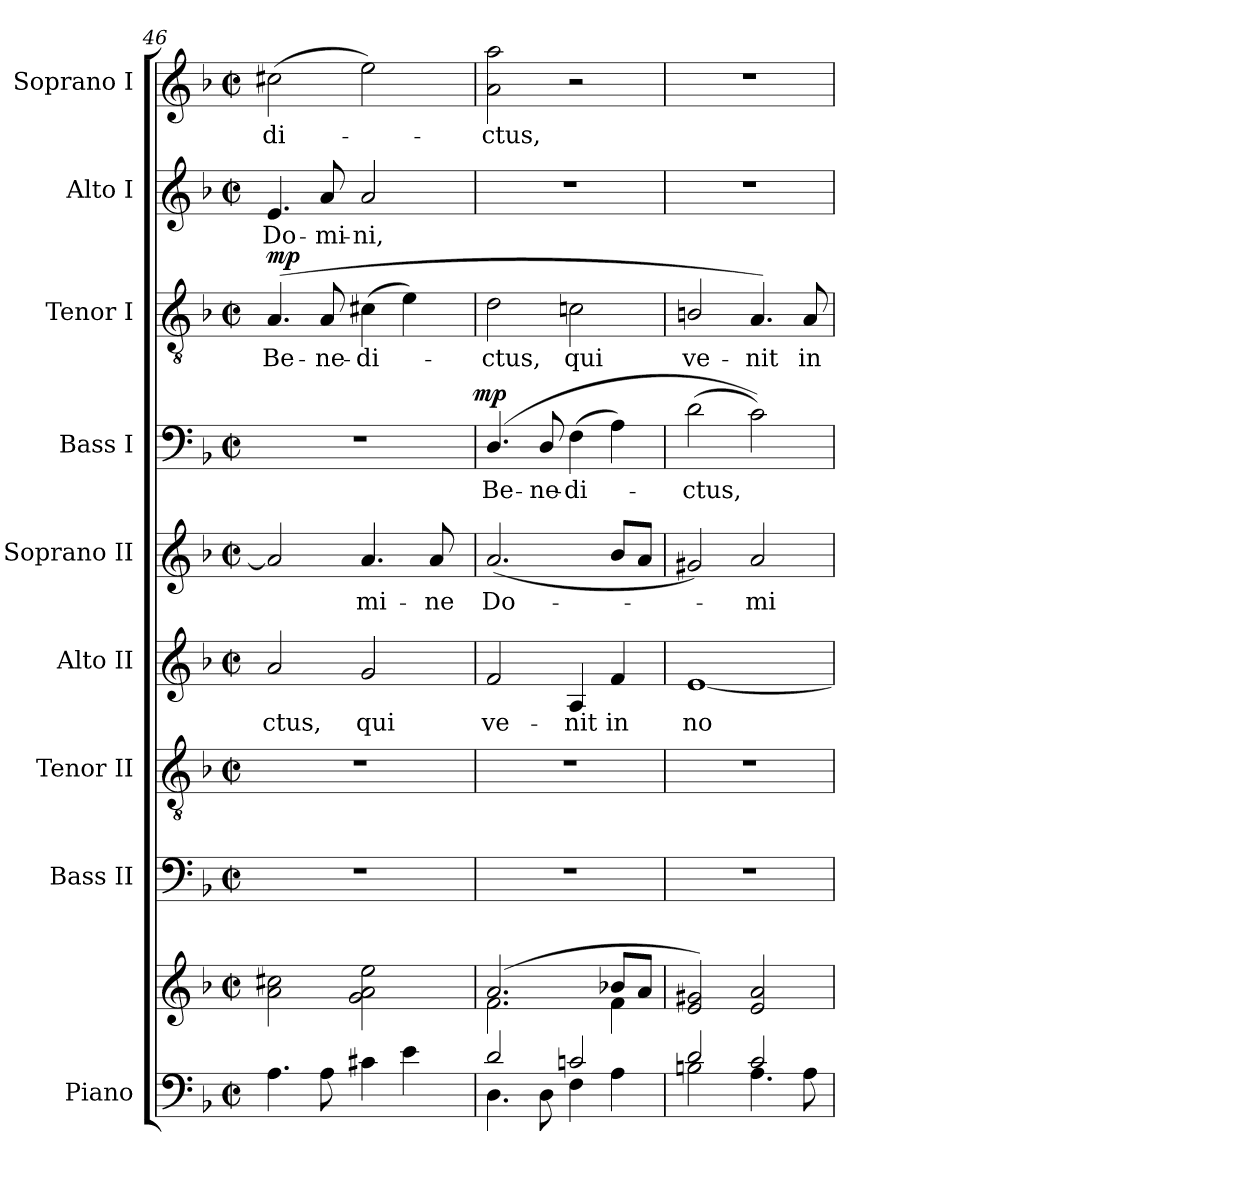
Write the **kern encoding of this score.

**kern	**kern	**kern	**kern	**kern	**text	**kern	**text	**kern	**text	**dynam	**kern	**text	**dynam	**kern	**text	**kern	**text
*part9	*part9	*part8	*part7	*part6	*part6	*part5	*part5	*part4	*part4	*part4	*part3	*part3	*part3	*part2	*part2	*part1	*part1
*staff10	*staff9	*staff8	*staff7	*staff6	*staff6	*staff5	*staff5	*staff4	*staff4	*staff4	*staff3	*staff3	*staff3	*staff2	*staff2	*staff1	*staff1
*I"Piano	*	*I"Bass II	*I"Tenor II	*I"Alto II	*	*I"Soprano II	*	*I"Bass I	*	*	*I"Tenor I	*	*	*I"Alto I	*	*I"Soprano I	*
*I'Pno.	*	*I'B.	*I'T.	*I'A.	*	*I'S.	*	*I'B.	*	*	*I'T.	*	*	*I'A.	*	*I'S.	*
*clefF4	*clefG2	*clefF4	*clefGv2	*clefG2	*	*clefG2	*	*clefF4	*	*	*clefGv2	*	*	*clefG2	*	*clefG2	*
*	*	*	*ITrd7c12	*	*	*	*	*	*	*	*ITrd7c12	*	*	*	*	*	*
*k[b-]	*k[b-]	*k[b-]	*k[b-]	*k[b-]	*	*k[b-]	*	*k[b-]	*	*	*k[b-]	*	*	*k[b-]	*	*k[b-]	*
*F:	*F:	*F:	*F:	*F:	*	*F:	*	*F:	*	*	*F:	*	*	*F:	*	*F:	*
*M2/2	*M2/2	*M2/2	*M2/2	*M2/2	*	*M2/2	*	*M2/2	*	*	*M2/2	*	*	*M2/2	*	*M2/2	*
*met(c|)	*met(c|)	*met(c|)	*met(c|)	*met(c|)	*	*met(c|)	*	*met(c|)	*	*	*met(c|)	*	*	*met(c|)	*	*met(c|)	*
=46	=46	=46	=46	=46	=46	=46	=46	=46	=46	=46	=46	=46	=46	=46	=46	=46	=46
!	!	!	!	!	!LO:LY:b:color=#000000	!	!	!	!	!	!	!	!	!	!	!	!
!	!	!	!	!	!	!	!	!	!	!	!	!LO:LY:b:color=#000000	!	!	!	!	!
!	!	!	!	!	!	!	!	!	!	!	!	!	!	!	!LO:LY:b:color=#000000	!	!
!	!	!	!	!	!	!	!	!	!	!	!	!	!	!	!	!	!LO:LY:b:color=#000000
*	*	*	*	*	*	*	*	*^	*	*	*	*	*	*	*	*	*
4.Ai\	2ai\ 2cc#Xi	1r	1r	2ai/	-ctus,	2ai/]	.	1r	2ryy	.	.	(4.AAi/	Be-	mp	4.ei/	Do-	(2cc#Xi\	-di-
!	!	!	!	!	!	!	!	!	!	!	!	!	!LO:LY:b:color=#000000	!	!	!	!	!
!	!	!	!	!	!	!	!	!	!	!	!	!	!	!	!	!LO:LY:b:color=#000000	!	!
8Ai\	.	.	.	.	.	.	.	.	.	.	.	8AAi/	-ne-	.	8ai/	-mi-	.	.
!	!	!	!	!	!LO:LY:b:color=#000000	!	!	!	!	!	!	!	!	!	!	!	!	!
!	!	!	!	!	!	!	!LO:LY:b:color=#000000	!	!	!	!	!	!	!	!	!	!	!
!	!	!	!	!	!	!	!	!	!	!	!	!	!LO:LY:b:color=#000000	!	!	!	!	!
!	!	!	!	!	!	!	!	!	!	!	!	!	!	!	!	!LO:LY:b:color=#000000	!	!
4c#Xi\	2gi\ 2ai 2eei	.	.	2gi/	qui	4.ai/	-mi-	.	4ryy	.	.	(4C#Xi\	-di-	.	2ai/	-ni,	2eei\)	.
4ei\	.	.	.	.	.	.	.	.	8ryy	.	.	4Ei\)	.	.	.	.	.	.
!	!	!	!	!	!	!	!LO:LY:b:color=#000000	!	!	!	!	!	!	!	!	!	!	!
.	.	.	.	.	.	8ai/	-ne	.	16ryy	.	.	.	.	.	.	.	.	.
.	.	.	.	.	.	.	.	.	32ryy	.	.	.	.	.	.	.	.	.
.	.	.	.	.	.	.	.	.	64ryy	.	.	.	.	.	.	.	.	.
.	.	.	.	.	.	.	.	.	128...ryy	.	.	.	.	.	.	.	.	.
.	.	.	.	.	.	.	.	.	1024ryy	.	mp	.	.	.	.	.	.	.
*	*	*	*	*	*	*	*	*v	*v	*	*	*	*	*	*	*	*	*
=47	=47	=47	=47	=47	=47	=47	=47	=47	=47	=47	=47	=47	=47	=47	=47	=47	=47
*^	*^	*	*	*	*	*	*	*	*	*	*	*	*	*	*	*	*
*	*	*	*	*	*	*	*	*	*	*^	*	*	*	*	*	*	*	*	*
!	!	!	!	!	!	!	!LO:LY:b:color=#000000	!	!	!	!	!	!	!	!	!	!	!	!	!
*	*	*	*	*	*	*	*	*	*	*v	*v	*	*	*	*	*	*	*	*	*
*	*	*	*	*	*	*	*	*	*	*^	*	*	*	*	*	*	*	*	*
!	!	!	!	!	!	!	!	!	!LO:LY:b:color=#000000	!	!	!	!	!	!	!	!	!	!	!
*	*	*	*	*	*	*	*	*	*	*v	*v	*	*	*	*	*	*	*	*	*
*	*	*	*	*	*	*	*	*	*	*^	*	*	*	*	*	*	*	*	*
!	!	!	!	!	!	!	!	!	!	!	!	!LO:LY:b:color=#000000	!	!	!	!	!	!	!	!
*	*	*	*	*	*	*	*	*	*	*v	*v	*	*	*	*	*	*	*	*	*
*	*	*	*	*	*	*	*	*	*	*^	*	*	*	*	*	*	*	*	*
!	!	!	!	!	!	!	!	!	!	!	!	!	!	!	!LO:LY:b:color=#000000	!	!	!	!	!
*	*	*	*	*	*	*	*	*	*	*v	*v	*	*	*	*	*	*	*	*	*
*	*	*	*	*	*	*	*	*	*	*^	*	*	*	*	*	*	*	*	*
!	!	!	!	!	!	!	!	!	!	!	!	!	!	!	!	!	!	!	!	!LO:LY:b:color=#000000
*	*	*	*	*	*	*	*	*	*	*v	*v	*	*	*	*	*	*	*	*	*
2di/	4.Di\	(2.ai/	2.fi\	1r	1r	2fi/	ve-	(2.ai/	Do-	(4.Di/	Be-	.	2Di\	-ctus,	.	1r	.	2ai\ 2aai	-ctus,
!	!	!	!	!	!	!	!	!	!	!	!LO:LY:b:color=#000000	!	!	!	!	!	!	!	!
.	8Di\	.	.	.	.	.	.	.	.	8Di/	-ne-	.	.	.	.	.	.	.	.
!	!	!	!	!	!	!	!LO:LY:b:color=#000000	!	!	!	!	!	!	!	!	!	!	!	!
!	!	!	!	!	!	!	!	!	!	!	!LO:LY:b:color=#000000	!	!	!	!	!	!	!	!
!	!	!	!	!	!	!	!	!	!	!	!	!	!	!LO:LY:b:color=#000000	!	!	!	!	!
2cni/	4Fi\	.	.	.	.	4Ai/	-nit	.	.	(4Fi\	-di-	.	2Cni\	qui	.	.	.	2r	.
!	!	!	!	!	!	!	!LO:LY:b:color=#000000	!	!	!	!	!	!	!	!	!	!	!	!
.	4Ai\	8b-Xi/L	4fi\	.	.	4fi/	in	8b-i/L	.	4Ai\)	.	.	.	.	.	.	.	.	.
.	.	8ai/J	.	.	.	.	.	8ai/J	.	.	.	.	.	.	.	.	.	.	.
*	*	*v	*v	*	*	*	*	*	*	*	*	*	*	*	*	*	*	*	*
!!LO:PB:g=z
=48	=48	=48	=48	=48	=48	=48	=48	=48	=48	=48	=48	=48	=48	=48	=48	=48	=48	=48
!	!	!	!	!	!	!LO:LY:b:color=#000000	!	!	!	!	!	!	!	!	!	!	!	!
!	!	!	!	!	!	!	!	!	!	!LO:LY:b:color=#000000	!	!	!	!	!	!	!	!
!	!	!	!	!	!	!	!	!	!	!	!	!	!LO:LY:b:color=#000000	!	!	!	!	!
2di/	2Bni\	2ei/ 2g#Xi)	1r	1r	[1ei	no-	2g#Xi/)	.	(2di\	-ctus,	.	2BBni/	ve-	.	1r	.	1r	.
!	!	!	!	!	!	!	!	!LO:LY:b:color=#000000	!	!	!	!	!	!	!	!	!	!
!	!	!	!	!	!	!	!	!	!	!	!	!	!LO:LY:b:color=#000000	!	!	!	!	!
2ci/	4.Ai\	2ei/ 2ai	.	.	.	.	2ai/	-mi	2ci\))	.	.	4.AAi/)	-nit	.	.	.	.	.
!	!	!	!	!	!	!	!	!	!	!	!	!	!LO:LY:b:color=#000000	!	!	!	!	!
.	8Ai\	.	.	.	.	.	.	.	.	.	.	8AAi/	in	.	.	.	.	.
*v	*v	*	*	*	*	*	*	*	*	*	*	*	*	*	*	*	*	*
=	=	=	=	=	=	=	=	=	=	=	=	=	=	=	=	=	=
*-	*-	*-	*-	*-	*-	*-	*-	*-	*-	*-	*-	*-	*-	*-	*-	*-	*-
